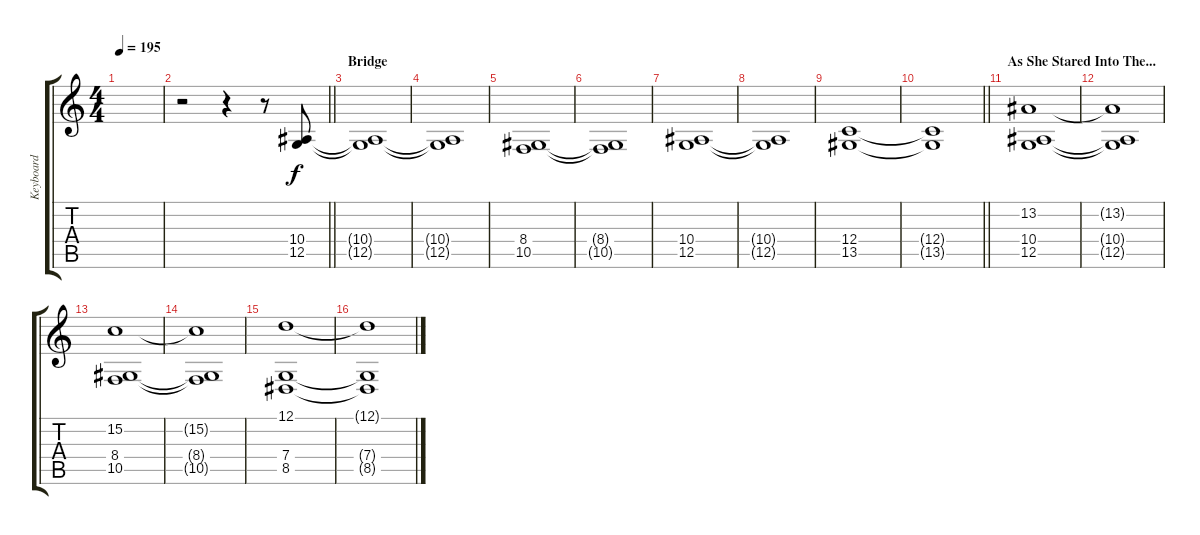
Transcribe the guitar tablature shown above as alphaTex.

\track ("Keyboard" "Keyboard") {instrument lead2sawtooth}
\staff {score tabs}
\tuning (D4 A3 F3 C3 G2 C2) {hide}
\ts (4 4)
\tempo 195
\clef g2
\ks c
|
\barLineRight lightlight
r.2 r.4 r.8 (10.4 12.5).8 |
\section ("" "Bridge")
(10.4{t} 12.5{t}).1 |
(10.4{t} 12.5{t}).1 |
(8.4 10.5).1 |
(8.4{t} 10.5{t}).1 |
(10.4 12.5).1 |
(10.4{t} 12.5{t}).1 |
(12.4 13.5).1 |
\barLineRight lightlight
(12.4{t} 13.5{t}).1 |
\section ("" "As She Stared Into The...")
(13.2 10.4 12.5).1 |
(13.2{t} 10.4{t} 12.5{t}).1 |
(15.2 8.4 10.5).1 |
(15.2{t} 8.4{t} 10.5{t}).1 |
(12.1 7.4 8.5).1 |
(12.1{t} 7.4{t} 8.5{t}).1
